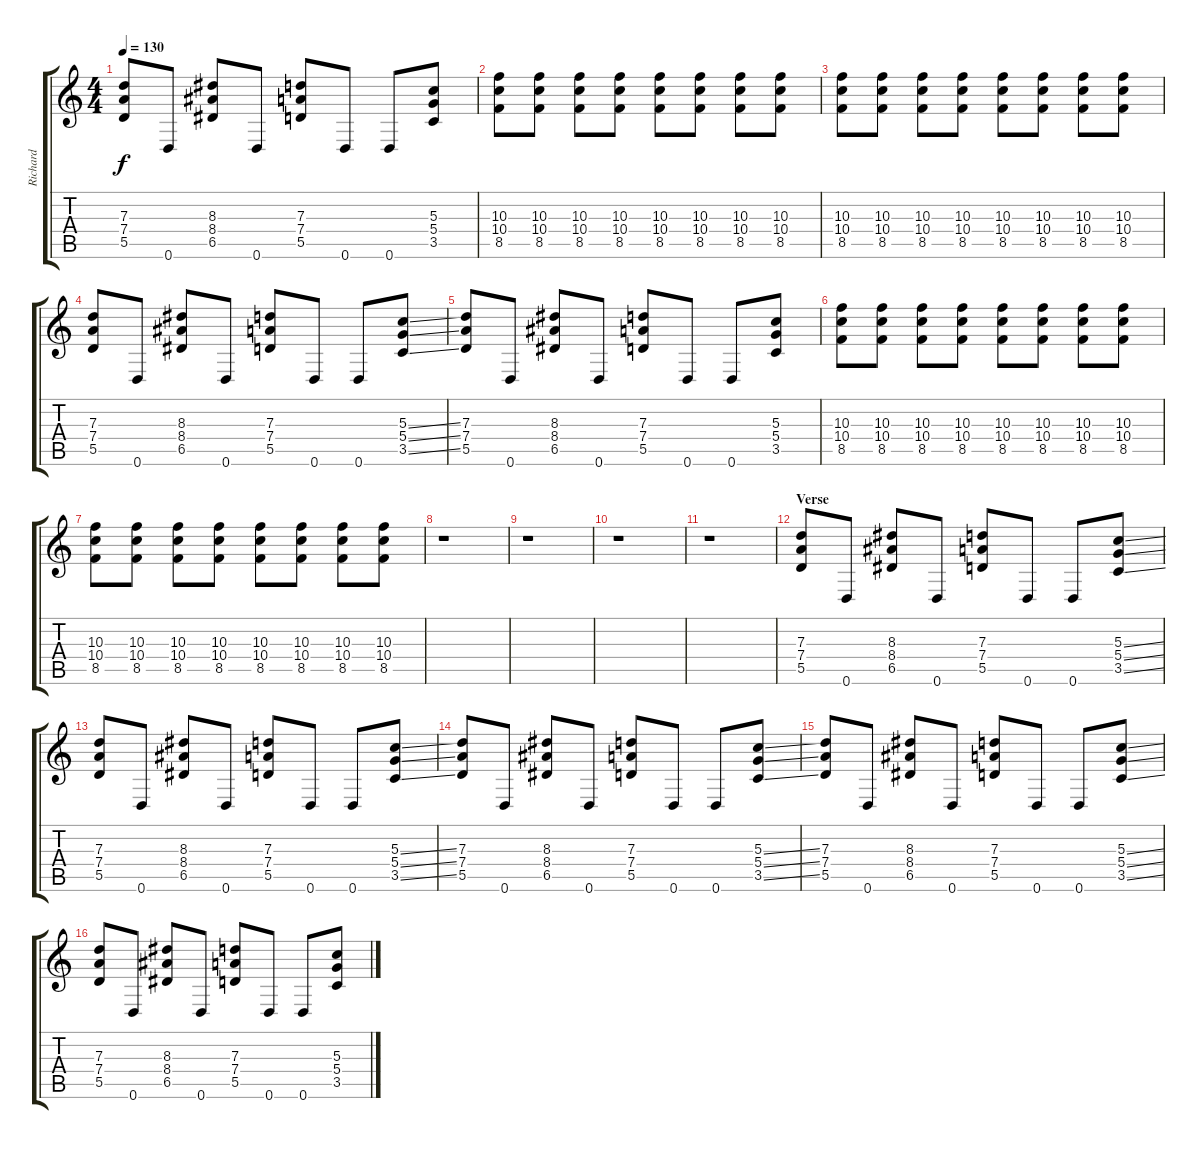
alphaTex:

\track ("Richard" "Richard") {instrument distortionguitar}
\staff {score tabs}
\tuning (E4 B3 G3 D3 A2 D2) {hide}
\ts (4 4)
\tempo 130
\clef g2
\ks c
(7.3 7.4 5.5).8{dy f} 0.6.8 (8.3 8.4 6.5).8 0.6.8 (7.3 7.4 5.5).8 0.6.8 0.6.8 (5.3 5.4 3.5).8 |
(10.3 10.4 8.5).8 (10.3 10.4 8.5).8 (10.3 10.4 8.5).8 (10.3 10.4 8.5).8 (10.3 10.4 8.5).8 (10.3 10.4 8.5).8 (10.3 10.4 8.5).8 (10.3 10.4 8.5).8 |
(10.3 10.4 8.5).8 (10.3 10.4 8.5).8 (10.3 10.4 8.5).8 (10.3 10.4 8.5).8 (10.3 10.4 8.5).8 (10.3 10.4 8.5).8 (10.3 10.4 8.5).8 (10.3 10.4 8.5).8 |
(7.3 7.4 5.5).8 0.6.8 (8.3 8.4 6.5).8 0.6.8 (7.3 7.4 5.5).8 0.6.8 0.6.8 (5.3{ss} 5.4{ss} 3.5{ss}).8 |
(7.3 7.4 5.5).8 0.6.8 (8.3 8.4 6.5).8 0.6.8 (7.3 7.4 5.5).8 0.6.8 0.6.8 (5.3 5.4 3.5).8 |
(10.3 10.4 8.5).8 (10.3 10.4 8.5).8 (10.3 10.4 8.5).8 (10.3 10.4 8.5).8 (10.3 10.4 8.5).8 (10.3 10.4 8.5).8 (10.3 10.4 8.5).8 (10.3 10.4 8.5).8 |
(10.3 10.4 8.5).8 (10.3 10.4 8.5).8 (10.3 10.4 8.5).8 (10.3 10.4 8.5).8 (10.3 10.4 8.5).8 (10.3 10.4 8.5).8 (10.3 10.4 8.5).8 (10.3 10.4 8.5).8 |
r.1 |
r.1 |
r.1 |
r.1 |
\section ("" "Verse")
(7.3 7.4 5.5).8 0.6.8 (8.3 8.4 6.5).8 0.6.8 (7.3 7.4 5.5).8 0.6.8 0.6.8 (5.3{ss} 5.4{ss} 3.5{ss}).8 |
(7.3 7.4 5.5).8 0.6.8 (8.3 8.4 6.5).8 0.6.8 (7.3 7.4 5.5).8 0.6.8 0.6.8 (5.3{ss} 5.4{ss} 3.5{ss}).8 |
(7.3 7.4 5.5).8 0.6.8 (8.3 8.4 6.5).8 0.6.8 (7.3 7.4 5.5).8 0.6.8 0.6.8 (5.3{ss} 5.4{ss} 3.5{ss}).8 |
(7.3 7.4 5.5).8 0.6.8 (8.3 8.4 6.5).8 0.6.8 (7.3 7.4 5.5).8 0.6.8 0.6.8 (5.3{ss} 5.4{ss} 3.5{ss}).8 |
(7.3 7.4 5.5).8 0.6.8 (8.3 8.4 6.5).8 0.6.8 (7.3 7.4 5.5).8 0.6.8 0.6.8 (5.3{ss} 5.4{ss} 3.5{ss}).8
